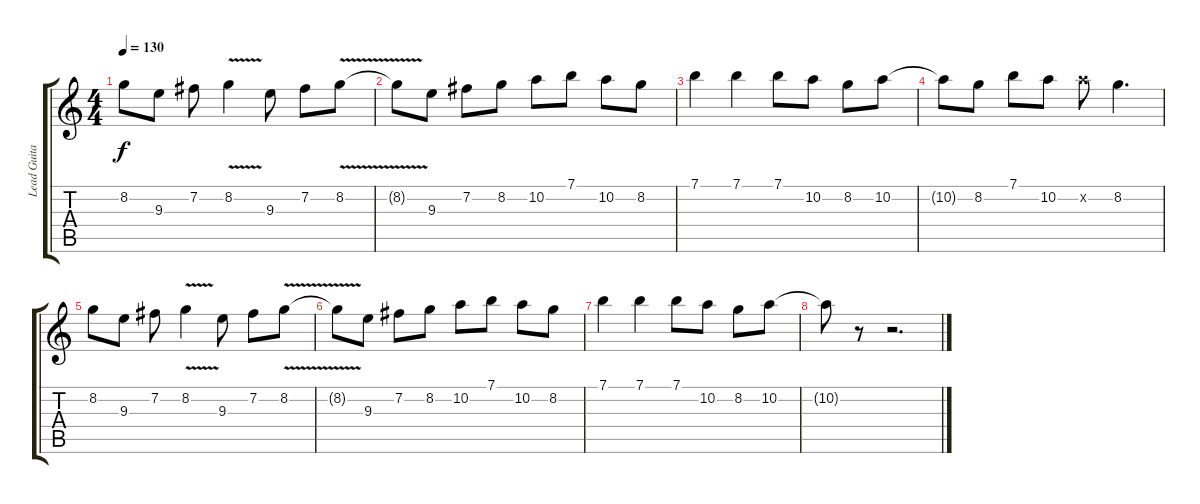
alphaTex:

\track ("Lead Guitar" "Lead Guita") {instrument distortionguitar}
\staff {score tabs}
\tuning (E4 B3 G3 D3 A2 E2) {hide}
\ts (4 4)
\tempo 130
\clef g2
\ks c
8.2.8{dy f} 9.3.8 7.2.8 8.2{v}.4 9.3.8 7.2.8 8.2{v}.8 |
8.2{t}.8 9.3.8 7.2.8 8.2.8 10.2.8 7.1.8 10.2.8 8.2.8 |
7.1.4 7.1.4 7.1.8 10.2.8 8.2.8 10.2.8 |
10.2{t}.8 8.2.8 7.1.8 10.2.8 10.2{x}.8 8.2.4{d} |
8.2.8 9.3.8 7.2.8 8.2{v}.4 9.3.8 7.2.8 8.2{v}.8 |
8.2{t}.8 9.3.8 7.2.8 8.2.8 10.2.8 7.1.8 10.2.8 8.2.8 |
7.1.4 7.1.4 7.1.8 10.2.8 8.2.8 10.2.8 |
10.2{t}.8 r.8 r.2{d}
